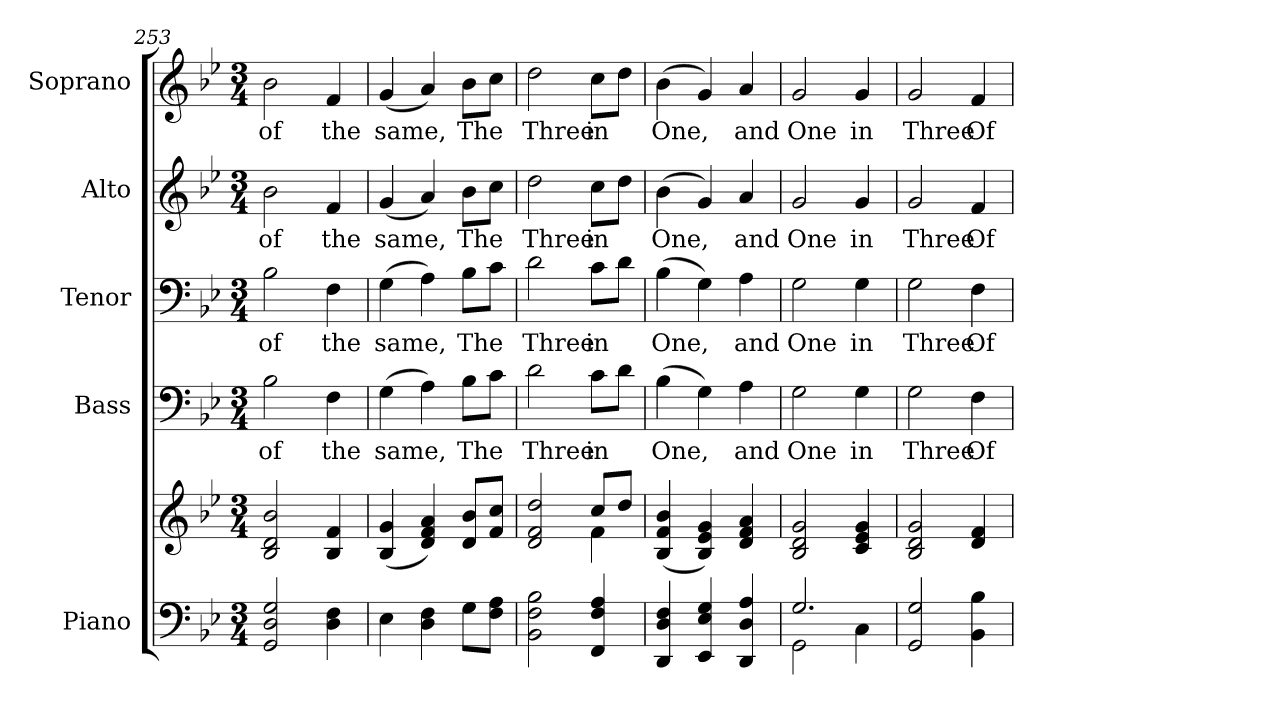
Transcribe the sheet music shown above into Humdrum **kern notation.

**kern	**kern	**kern	**text	**kern	**text	**kern	**text	**kern	**text
*part5	*part5	*part4	*part4	*part3	*part3	*part2	*part2	*part1	*part1
*staff6	*staff5	*staff4	*staff4	*staff3	*staff3	*staff2	*staff2	*staff1	*staff1
*I"Piano	*	*I"Bass	*	*I"Tenor	*	*I"Alto	*	*I"Soprano	*
*I'Pno.	*	*I'B.	*	*I'T.	*	*I'A.	*	*I'S.	*
*clefF4	*clefG2	*clefF4	*	*clefF4	*	*clefG2	*	*clefG2	*
*k[b-e-]	*k[b-e-]	*k[b-e-]	*	*k[b-e-]	*	*k[b-e-]	*	*k[b-e-]	*
*g:	*g:	*g:	*	*g:	*	*g:	*	*g:	*
*M3/4	*M3/4	*M3/4	*	*M3/4	*	*M3/4	*	*M3/4	*
=253	=253	=253	=253	=253	=253	=253	=253	=253	=253
!	!	!	!LO:LY:b:color=#000000	!	!	!	!	!	!
!	!	!	!	!	!LO:LY:b:color=#000000	!	!	!	!
!	!	!	!	!	!	!	!LO:LY:b:color=#000000	!	!
!	!	!	!	!	!	!	!	!	!LO:LY:b:color=#000000
2GGi/ 2Di 2Gi	2B-i/ 2di 2b-i	2B-i\	of	2B-i\	of	2b-i\	of	2b-i\	of
!	!	!	!LO:LY:b:color=#000000	!	!	!	!	!	!
!	!	!	!	!	!LO:LY:b:color=#000000	!	!	!	!
!	!	!	!	!	!	!	!LO:LY:b:color=#000000	!	!
!	!	!	!	!	!	!	!	!	!LO:LY:b:color=#000000
4Di\ 4Fi	4B-i/ 4fi	4Fi\	the	4Fi\	the	4fi/	the	4fi/	the
=254	=254	=254	=254	=254	=254	=254	=254	=254	=254
!	!	!	!LO:LY:b:color=#000000	!	!	!	!	!	!
!	!	!	!	!	!LO:LY:b:color=#000000	!	!	!	!
!	!	!	!	!	!	!	!LO:LY:b:color=#000000	!	!
!	!	!	!	!	!	!	!	!	!LO:LY:b:color=#000000
4E-i\	(4B-i/ 4gi	(4Gi\	same,	(4Gi\	same,	(4gi/	same,	(4gi/	same,
4Di\ 4Fi	4di/ 4fi 4ai)	4Ai\)	.	4Ai\)	.	4ai/)	.	4ai/)	.
!	!	!	!LO:LY:b:color=#000000	!	!	!	!	!	!
!	!	!	!	!	!LO:LY:b:color=#000000	!	!	!	!
!	!	!	!	!	!	!	!LO:LY:b:color=#000000	!	!
!	!	!	!	!	!	!	!	!	!LO:LY:b:color=#000000
8Gi\L	8di/ 8b-iL	8B-i\L	The	8B-i\L	The	8b-i\L	The	8b-i\L	The
8Fi\ 8AiJ	8fi/ 8cciJ	8ci\J	.	8ci\J	.	8cci\J	.	8cci\J	.
=255	=255	=255	=255	=255	=255	=255	=255	=255	=255
*	*^	*	*	*	*	*	*	*	*
!	!	!	!	!LO:LY:b:color=#000000	!	!	!	!	!	!
!	!	!	!	!	!	!LO:LY:b:color=#000000	!	!	!	!
!	!	!	!	!	!	!	!	!LO:LY:b:color=#000000	!	!
!	!	!	!	!	!	!	!	!	!	!LO:LY:b:color=#000000
2BB-i\ 2Fi 2B-i	2di/ 2fi 2ddi	2ryy	2di\	Three	2di\	Three	2ddi\	Three	2ddi\	Three
!	!	!	!	!LO:LY:b:color=#000000	!	!	!	!	!	!
!	!	!	!	!	!	!LO:LY:b:color=#000000	!	!	!	!
!	!	!	!	!	!	!	!	!LO:LY:b:color=#000000	!	!
!	!	!	!	!	!	!	!	!	!	!LO:LY:b:color=#000000
4FFi/ 4Fi 4Ai	8cci/L	4fi\	8ci\L	in	8ci\L	in	8cci\L	in	8cci\L	in
.	8ddi/J	.	8di\J	.	8di\J	.	8ddi\J	.	8ddi\J	.
*	*v	*v	*	*	*	*	*	*	*	*
!!LO:PB:g=z
=256	=256	=256	=256	=256	=256	=256	=256	=256	=256
!	!	!	!LO:LY:b:color=#000000	!	!	!	!	!	!
!	!	!	!	!	!LO:LY:b:color=#000000	!	!	!	!
!	!	!	!	!	!	!	!LO:LY:b:color=#000000	!	!
!	!	!	!	!	!	!	!	!	!LO:LY:b:color=#000000
4DDi/ 4Di 4Fi	(4B-i/ 4fi 4b-i	(4B-i\	One,	(4B-i\	One,	(4b-i\	One,	(4b-i\	One,
4EE-i/ 4E-i 4Gi	4B-i/ 4e-i 4gi)	4Gi\)	.	4Gi\)	.	4gi/)	.	4gi/)	.
!	!	!	!LO:LY:b:color=#000000	!	!	!	!	!	!
!	!	!	!	!	!LO:LY:b:color=#000000	!	!	!	!
!	!	!	!	!	!	!	!LO:LY:b:color=#000000	!	!
!	!	!	!	!	!	!	!	!	!LO:LY:b:color=#000000
4DDi/ 4Di 4Ai	4di/ 4fi 4ai	4Ai\	and	4Ai\	and	4ai/	and	4ai/	and
=257	=257	=257	=257	=257	=257	=257	=257	=257	=257
*^	*	*	*	*	*	*	*	*	*
!	!	!	!	!LO:LY:b:color=#000000	!	!	!	!	!	!
!	!	!	!	!	!	!LO:LY:b:color=#000000	!	!	!	!
!	!	!	!	!	!	!	!	!LO:LY:b:color=#000000	!	!
!	!	!	!	!	!	!	!	!	!	!LO:LY:b:color=#000000
2.Gi/	2GGi\	2B-i/ 2di 2gi	2Gi\	One	2Gi\	One	2gi/	One	2gi/	One
!	!	!	!	!LO:LY:b:color=#000000	!	!	!	!	!	!
!	!	!	!	!	!	!LO:LY:b:color=#000000	!	!	!	!
!	!	!	!	!	!	!	!	!LO:LY:b:color=#000000	!	!
!	!	!	!	!	!	!	!	!	!	!LO:LY:b:color=#000000
.	4Ci\	4ci/ 4e-i 4gi	4Gi\	in	4Gi\	in	4gi/	in	4gi/	in
*v	*v	*	*	*	*	*	*	*	*	*
=258	=258	=258	=258	=258	=258	=258	=258	=258	=258
*^	*	*	*	*	*	*	*	*	*
!	!	!	!	!LO:LY:b:color=#000000	!	!	!	!	!	!
*v	*v	*	*	*	*	*	*	*	*	*
*^	*	*	*	*	*	*	*	*	*
!	!	!	!	!	!	!LO:LY:b:color=#000000	!	!	!	!
*v	*v	*	*	*	*	*	*	*	*	*
*^	*	*	*	*	*	*	*	*	*
!	!	!	!	!	!	!	!	!LO:LY:b:color=#000000	!	!
*v	*v	*	*	*	*	*	*	*	*	*
*^	*	*	*	*	*	*	*	*	*
!	!	!	!	!	!	!	!	!	!	!LO:LY:b:color=#000000
*v	*v	*	*	*	*	*	*	*	*	*
2GGi/ 2Gi	2B-i/ 2di 2gi	2Gi\	Three	2Gi\	Three	2gi/	Three	2gi/	Three
!	!	!	!LO:LY:b:color=#000000	!	!	!	!	!	!
!	!	!	!	!	!LO:LY:b:color=#000000	!	!	!	!
!	!	!	!	!	!	!	!LO:LY:b:color=#000000	!	!
!	!	!	!	!	!	!	!	!	!LO:LY:b:color=#000000
4BB-i\ 4B-i	4di/ 4fi	4Fi\	Of	4Fi\	Of	4fi/	Of	4fi/	Of
=	=	=	=	=	=	=	=	=	=
*-	*-	*-	*-	*-	*-	*-	*-	*-	*-
